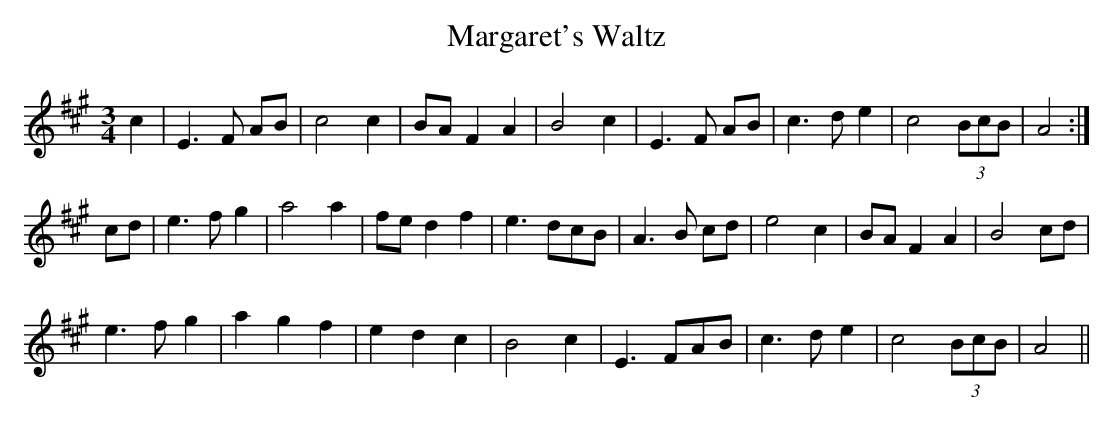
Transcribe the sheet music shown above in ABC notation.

X:1
T:Margaret's Waltz
M:3/4
L:1/8
K:A
c2|E3 F AB|c4 c2|BA F2 A2|B4 c2|E3 F AB|c3 de2|c4 (3BcB|A4:|
cd|e3 fg2|a4 a2|fe d2 f2|e3 dcB|A3 B cd|e4 c2|BA F2 A2|B4 cd|
e3 fg2|a2 g2 f2|e2 d2 c2|B4 c2|E3 FAB|c3 de2|c4 (3BcB|A4||
